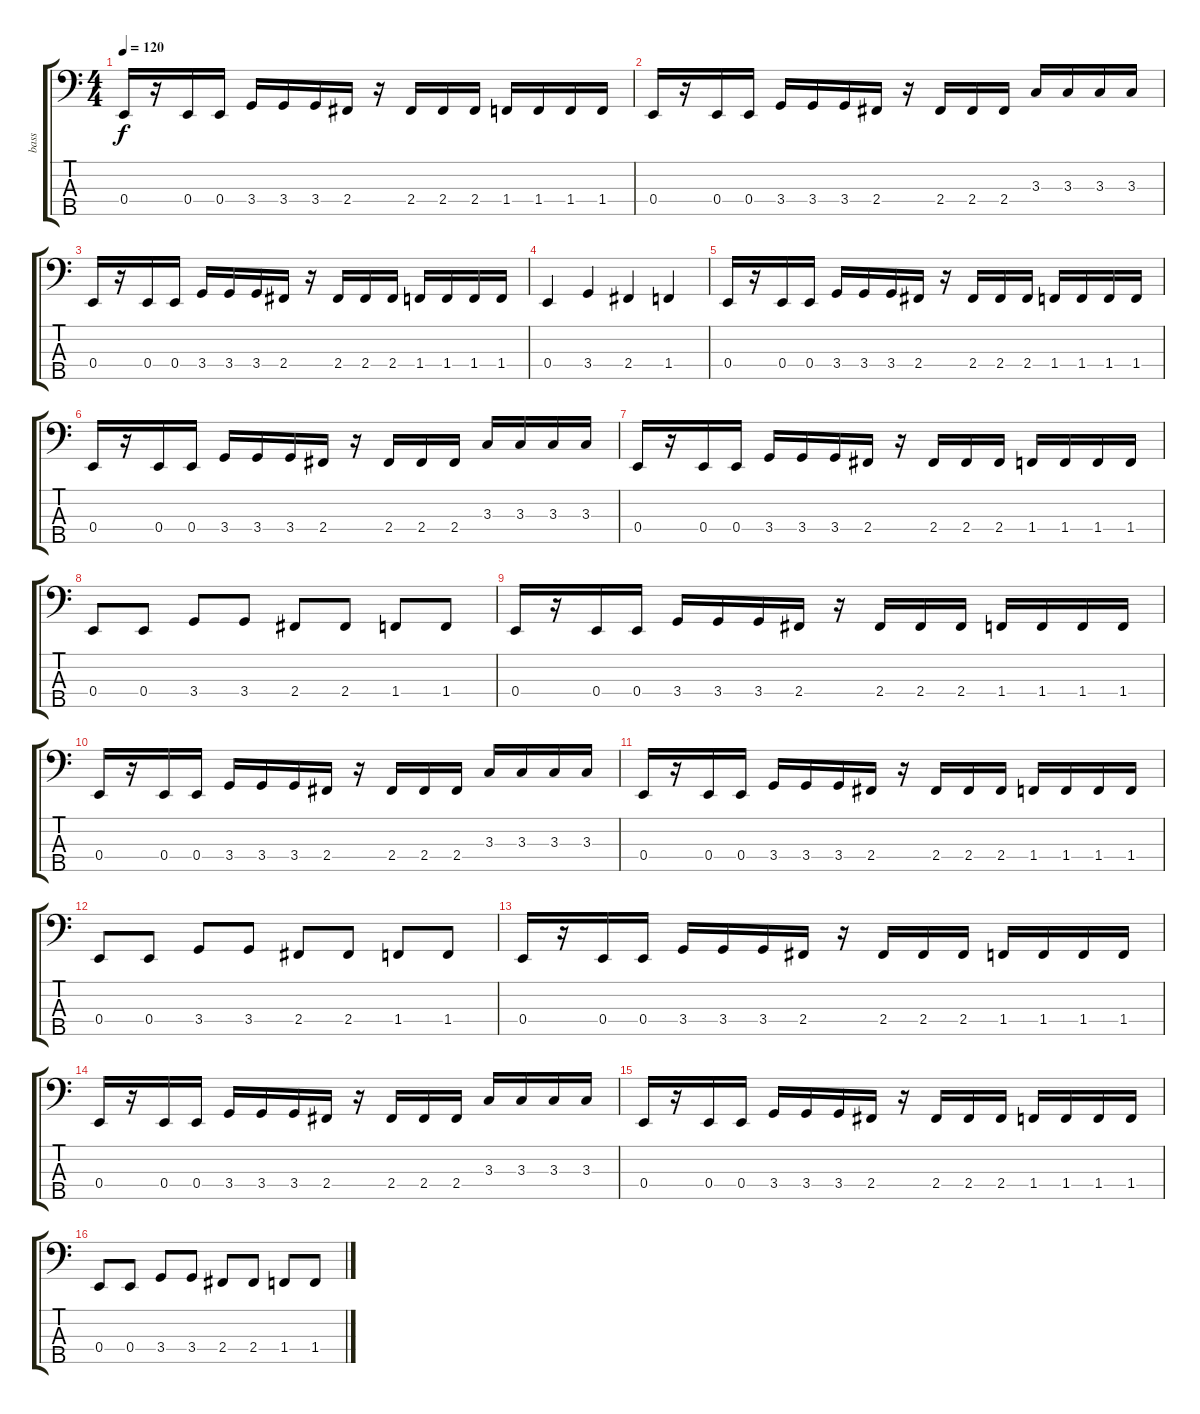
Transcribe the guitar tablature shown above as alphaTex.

\track ("bass" "bass") {instrument electricbasspick}
\staff {score tabs}
\tuning (G2 D2 A1 E1 B0) {hide}
\ts (4 4)
\tempo 120
\clef f4
\ks c
0.4.16{dy f} r.16 0.4.16 0.4.16 3.4.16 3.4.16 3.4.16 2.4.16 r.16 2.4.16 2.4.16 2.4.16 1.4.16 1.4.16 1.4.16 1.4.16 |
0.4.16 r.16 0.4.16 0.4.16 3.4.16 3.4.16 3.4.16 2.4.16 r.16 2.4.16 2.4.16 2.4.16 3.3.16 3.3.16 3.3.16 3.3.16 |
0.4.16 r.16 0.4.16 0.4.16 3.4.16 3.4.16 3.4.16 2.4.16 r.16 2.4.16 2.4.16 2.4.16 1.4.16 1.4.16 1.4.16 1.4.16 |
0.4.4 3.4.4 2.4.4 1.4.4 |
0.4.16 r.16 0.4.16 0.4.16 3.4.16 3.4.16 3.4.16 2.4.16 r.16 2.4.16 2.4.16 2.4.16 1.4.16 1.4.16 1.4.16 1.4.16 |
0.4.16 r.16 0.4.16 0.4.16 3.4.16 3.4.16 3.4.16 2.4.16 r.16 2.4.16 2.4.16 2.4.16 3.3.16 3.3.16 3.3.16 3.3.16 |
0.4.16 r.16 0.4.16 0.4.16 3.4.16 3.4.16 3.4.16 2.4.16 r.16 2.4.16 2.4.16 2.4.16 1.4.16 1.4.16 1.4.16 1.4.16 |
0.4.8 0.4.8 3.4.8 3.4.8 2.4.8 2.4.8 1.4.8 1.4.8 |
0.4.16 r.16 0.4.16 0.4.16 3.4.16 3.4.16 3.4.16 2.4.16 r.16 2.4.16 2.4.16 2.4.16 1.4.16 1.4.16 1.4.16 1.4.16 |
0.4.16 r.16 0.4.16 0.4.16 3.4.16 3.4.16 3.4.16 2.4.16 r.16 2.4.16 2.4.16 2.4.16 3.3.16 3.3.16 3.3.16 3.3.16 |
0.4.16 r.16 0.4.16 0.4.16 3.4.16 3.4.16 3.4.16 2.4.16 r.16 2.4.16 2.4.16 2.4.16 1.4.16 1.4.16 1.4.16 1.4.16 |
0.4.8 0.4.8 3.4.8 3.4.8 2.4.8 2.4.8 1.4.8 1.4.8 |
0.4.16 r.16 0.4.16 0.4.16 3.4.16 3.4.16 3.4.16 2.4.16 r.16 2.4.16 2.4.16 2.4.16 1.4.16 1.4.16 1.4.16 1.4.16 |
0.4.16 r.16 0.4.16 0.4.16 3.4.16 3.4.16 3.4.16 2.4.16 r.16 2.4.16 2.4.16 2.4.16 3.3.16 3.3.16 3.3.16 3.3.16 |
0.4.16 r.16 0.4.16 0.4.16 3.4.16 3.4.16 3.4.16 2.4.16 r.16 2.4.16 2.4.16 2.4.16 1.4.16 1.4.16 1.4.16 1.4.16 |
0.4.8 0.4.8 3.4.8 3.4.8 2.4.8 2.4.8 1.4.8 1.4.8
